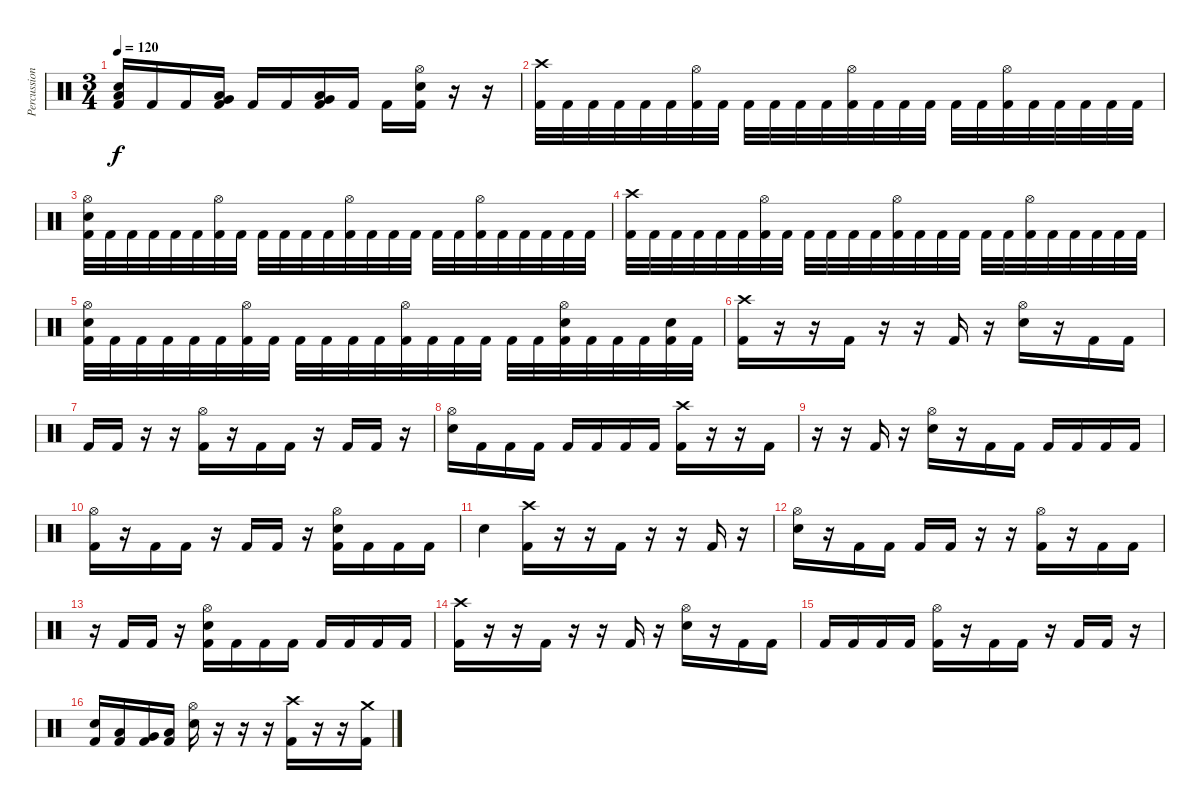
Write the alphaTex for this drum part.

\track ("Percussion" "Percussion") {instrument percussion}
\staff {score}
\articulation defaults
\ts (3 4)
\tempo 120
\clef neutral
\ks c
("Low Tom (hit)" "Electric Snare (hit)" "Kick (hit) 2").16{dy f} "Kick (hit) 2".16 "Kick (hit) 2".16 ("Very Low Tom (hit)" "Low Tom (hit)" "Kick (hit) 2").16 "Kick (hit) 2".16 "Kick (hit) 2".16 ("Low Floor Tom (hit)" "Very Low Tom (hit)" "Kick (hit) 2").16 "Kick (hit) 2".16 "Kick (hit) 2".16 ("Hi-Hat (open)" "Electric Snare (hit)" "Kick (hit) 2").16 r.16 r.16 |
("Crash high (hit)" "Kick (hit) 2").32 "Kick (hit) 2".32 "Kick (hit) 2".32 "Kick (hit) 2".32 "Kick (hit) 2".32 "Kick (hit) 2".32 ("Hi-Hat (open)" "Kick (hit) 2").32 "Kick (hit) 2".32 "Kick (hit) 2".32 "Kick (hit) 2".32 "Kick (hit) 2".32 "Kick (hit) 2".32 ("Hi-Hat (open)" "Kick (hit) 2").32 "Kick (hit) 2".32 "Kick (hit) 2".32 "Kick (hit) 2".32 "Kick (hit) 2".32 "Kick (hit) 2".32 ("Hi-Hat (open)" "Kick (hit) 2").32 "Kick (hit) 2".32 "Kick (hit) 2".32 "Kick (hit) 2".32 "Kick (hit) 2".32 "Kick (hit) 2".32 |
("Hi-Hat (open)" "Electric Snare (hit)" "Kick (hit) 2").32 "Kick (hit) 2".32 "Kick (hit) 2".32 "Kick (hit) 2".32 "Kick (hit) 2".32 "Kick (hit) 2".32 ("Hi-Hat (open)" "Kick (hit) 2").32 "Kick (hit) 2".32 "Kick (hit) 2".32 "Kick (hit) 2".32 "Kick (hit) 2".32 "Kick (hit) 2".32 ("Hi-Hat (open)" "Kick (hit) 2").32 "Kick (hit) 2".32 "Kick (hit) 2".32 "Kick (hit) 2".32 "Kick (hit) 2".32 "Kick (hit) 2".32 ("Hi-Hat (open)" "Kick (hit) 2").32 "Kick (hit) 2".32 "Kick (hit) 2".32 "Kick (hit) 2".32 "Kick (hit) 2".32 "Kick (hit) 2".32 |
("Crash high (hit)" "Kick (hit) 2").32 "Kick (hit) 2".32 "Kick (hit) 2".32 "Kick (hit) 2".32 "Kick (hit) 2".32 "Kick (hit) 2".32 ("Hi-Hat (open)" "Kick (hit) 2").32 "Kick (hit) 2".32 "Kick (hit) 2".32 "Kick (hit) 2".32 "Kick (hit) 2".32 "Kick (hit) 2".32 ("Hi-Hat (open)" "Kick (hit) 2").32 "Kick (hit) 2".32 "Kick (hit) 2".32 "Kick (hit) 2".32 "Kick (hit) 2".32 "Kick (hit) 2".32 ("Hi-Hat (open)" "Kick (hit) 2").32 "Kick (hit) 2".32 "Kick (hit) 2".32 "Kick (hit) 2".32 "Kick (hit) 2".32 "Kick (hit) 2".32 |
("Hi-Hat (open)" "Electric Snare (hit)" "Kick (hit) 2").32 "Kick (hit) 2".32 "Kick (hit) 2".32 "Kick (hit) 2".32 "Kick (hit) 2".32 "Kick (hit) 2".32 ("Hi-Hat (open)" "Kick (hit) 2").32 "Kick (hit) 2".32 "Kick (hit) 2".32 "Kick (hit) 2".32 "Kick (hit) 2".32 "Kick (hit) 2".32 ("Hi-Hat (open)" "Kick (hit) 2").32 "Kick (hit) 2".32 "Kick (hit) 2".32 "Kick (hit) 2".32 "Kick (hit) 2".32 "Kick (hit) 2".32 ("Hi-Hat (open)" "Electric Snare (hit)" "Kick (hit) 2").32 "Kick (hit) 2".32 "Kick (hit) 2".32 "Kick (hit) 2".32 ("Electric Snare (hit)" "Kick (hit) 2").32 "Kick (hit) 2".32 |
("Crash high (hit)" "Kick (hit) 2").16 r.16 r.16 "Kick (hit) 2".16 r.16 r.16 "Kick (hit) 2".16 r.16 ("Hi-Hat (open)" "Electric Snare (hit)").16 r.16 "Kick (hit) 2".16 "Kick (hit) 2".16 |
"Kick (hit) 2".16 "Kick (hit) 2".16 r.16 r.16 ("Hi-Hat (open)" "Kick (hit) 2").16 r.16 "Kick (hit) 2".16 "Kick (hit) 2".16 r.16 "Kick (hit) 2".16 "Kick (hit) 2".16 r.16 |
("Hi-Hat (open)" "Electric Snare (hit)").16 "Kick (hit) 2".16 "Kick (hit) 2".16 "Kick (hit) 2".16 "Kick (hit) 2".16 "Kick (hit) 2".16 "Kick (hit) 2".16 "Kick (hit) 2".16 ("Crash high (hit)" "Kick (hit) 2").16 r.16 r.16 "Kick (hit) 2".16 |
r.16 r.16 "Kick (hit) 2".16 r.16 ("Hi-Hat (open)" "Electric Snare (hit)").16 r.16 "Kick (hit) 2".16 "Kick (hit) 2".16 "Kick (hit) 2".16 "Kick (hit) 2".16 "Kick (hit) 2".16 "Kick (hit) 2".16 |
("Hi-Hat (open)" "Kick (hit) 2").16 r.16 "Kick (hit) 2".16 "Kick (hit) 2".16 r.16 "Kick (hit) 2".16 "Kick (hit) 2".16 r.16 ("Hi-Hat (open)" "Electric Snare (hit)" "Kick (hit) 2").16 "Kick (hit) 2".16 "Kick (hit) 2".16 "Kick (hit) 2".16 |
"Electric Snare (hit)".4 ("Crash high (hit)" "Kick (hit) 2").16 r.16 r.16 "Kick (hit) 2".16 r.16 r.16 "Kick (hit) 2".16 r.16 |
("Hi-Hat (open)" "Electric Snare (hit)").16 r.16 "Kick (hit) 2".16 "Kick (hit) 2".16 "Kick (hit) 2".16 "Kick (hit) 2".16 r.16 r.16 ("Hi-Hat (open)" "Kick (hit) 2").16 r.16 "Kick (hit) 2".16 "Kick (hit) 2".16 |
r.16 "Kick (hit) 2".16 "Kick (hit) 2".16 r.16 ("Hi-Hat (open)" "Electric Snare (hit)" "Kick (hit) 2").16 "Kick (hit) 2".16 "Kick (hit) 2".16 "Kick (hit) 2".16 "Kick (hit) 2".16 "Kick (hit) 2".16 "Kick (hit) 2".16 "Kick (hit) 2".16 |
("Crash high (hit)" "Kick (hit) 2").16 r.16 r.16 "Kick (hit) 2".16 r.16 r.16 "Kick (hit) 2".16 r.16 ("Hi-Hat (open)" "Electric Snare (hit)").16 r.16 "Kick (hit) 2".16 "Kick (hit) 2".16 |
"Kick (hit) 2".16 "Kick (hit) 2".16 "Kick (hit) 2".16 "Kick (hit) 2".16 ("Hi-Hat (open)" "Kick (hit) 2").16 r.16 "Kick (hit) 2".16 "Kick (hit) 2".16 r.16 "Kick (hit) 2".16 "Kick (hit) 2".16 r.16 |
("Electric Snare (hit)" "Kick (hit) 2").16 ("Low Tom (hit)" "Kick (hit) 2").16 ("Very Low Tom (hit)" "Kick (hit) 2").16 ("Low Floor Tom (hit)" "Kick (hit) 2").16 ("Hi-Hat (open)" "Electric Snare (hit)").16 r.16 r.16 r.16 ("Crash high (hit)" "Kick (hit) 2").16 r.16 r.16 ("Crash medium (hit)" "Kick (hit) 2").16
